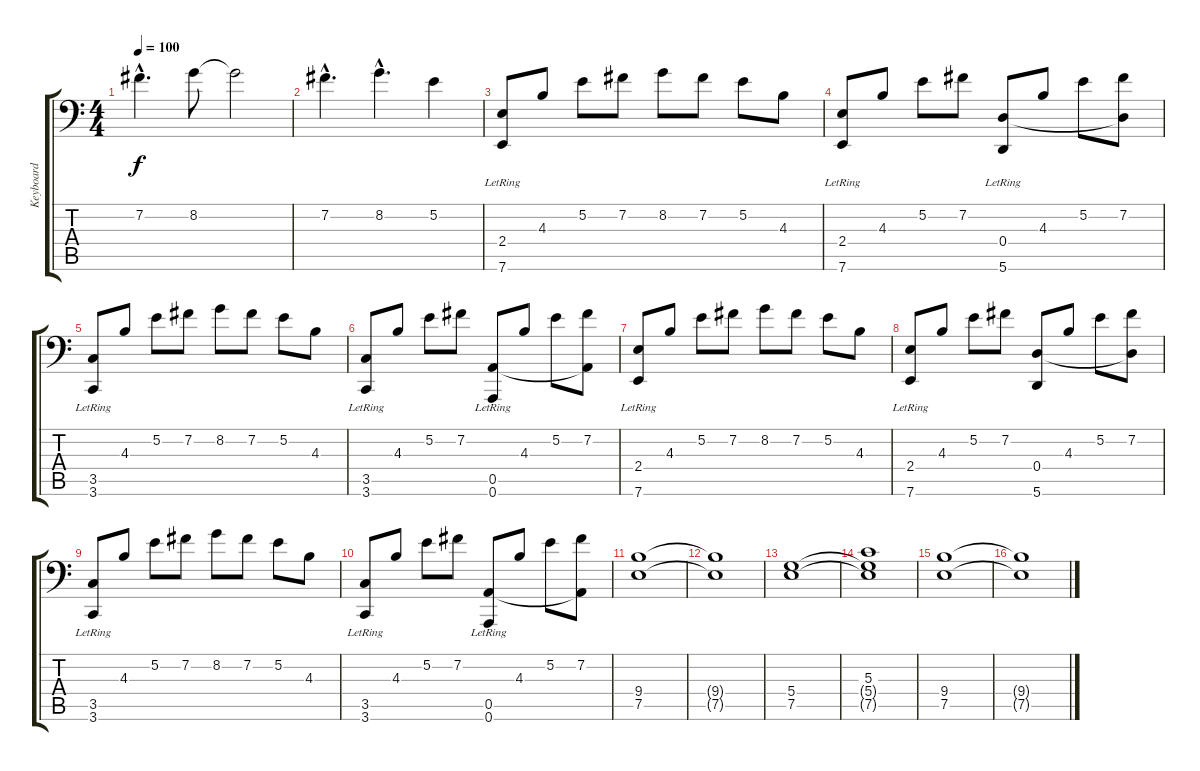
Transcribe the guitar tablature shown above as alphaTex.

\track ("Keyboard" "Keyboard") {instrument stringensemble1}
\staff {score tabs}
\tuning (E4 B3 G3 D3 A2 A1) {hide}
\ts (4 4)
\tempo 100
\clef f4
\ks c
7.2{hac}.4{d dy f} 8.2.8 8.2{t}.2 |
7.2{hac}.4{d} 8.2{hac}.4{d} 5.2.4 |
(2.4{lr} 7.6{lr}).8{volume 16 instrument acousticgrandpiano} 4.3.8 5.2.8 7.2.8 8.2.8 7.2.8 5.2.8 4.3.8 |
(2.4{lr} 7.6{lr}).8 4.3.8 5.2.8 7.2.8 (0.4 5.6{lr}).8 4.3.8 5.2.8 (7.2 0.4{t}).8 |
(3.5{lr} 3.6{lr}).8 4.3.8 5.2.8 7.2.8 8.2.8 7.2.8 5.2.8 4.3.8 |
(3.5{lr} 3.6{lr}).8 4.3.8 5.2.8 7.2.8 (0.5 0.6{lr}).8 4.3.8 5.2.8 (7.2 0.5{t}).8 |
(2.4{lr} 7.6{lr}).8 4.3.8 5.2.8 7.2.8 8.2.8 7.2.8 5.2.8 4.3.8 |
(2.4{lr} 7.6).8 4.3.8 5.2.8 7.2.8 (0.4 5.6).8 4.3.8 5.2.8 (7.2 0.4{t}).8 |
(3.5{lr} 3.6{lr}).8 4.3.8 5.2.8 7.2.8 8.2.8 7.2.8 5.2.8 4.3.8 |
(3.5{lr} 3.6{lr}).8 4.3.8 5.2.8 7.2.8 (0.5 0.6{lr}).8 4.3.8 5.2.8 (7.2 0.5{t}).8 |
(9.4 7.5).1{instrument stringensemble1} |
(9.4{t} 7.5{t}).1 |
(5.4 7.5).1 |
(5.3 5.4{t} 7.5{t}).1 |
(9.4 7.5).1 |
(9.4{t} 7.5{t}).1
